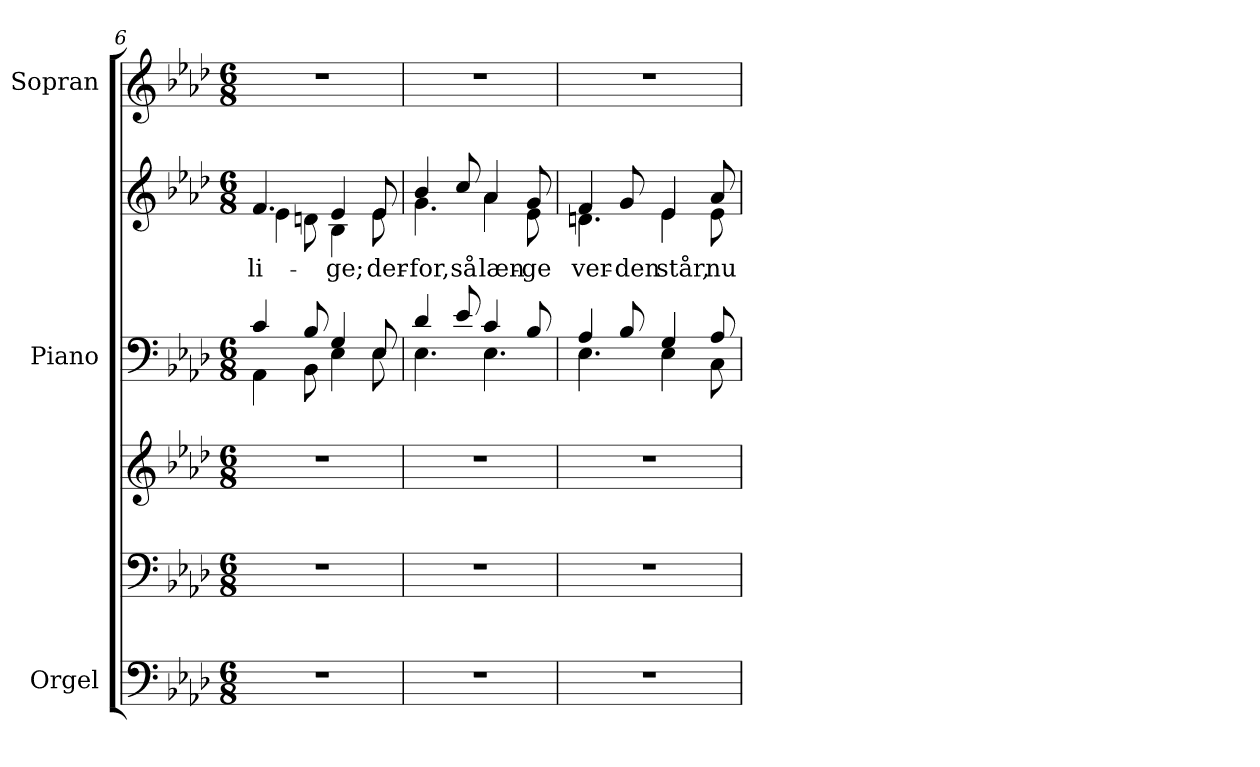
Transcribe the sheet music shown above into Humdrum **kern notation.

**kern	**kern	**kern	**kern	**kern	**text	**kern
*part3	*part3	*part3	*part2	*part2	*part2	*part1
*staff6	*staff5	*staff4	*staff3	*staff2	*staff2	*staff1
*I"Orgel	*	*	*I"Piano	*	*	*I"Sopran
*	*	*	*I'Pno	*	*	*I'S.
*clefF4	*clefF4	*clefG2	*clefF4	*clefG2	*	*clefG2
*k[b-e-a-d-]	*k[b-e-a-d-]	*k[b-e-a-d-]	*k[b-e-a-d-]	*k[b-e-a-d-]	*	*k[b-e-a-d-]
*M6/8	*M6/8	*M6/8	*M6/8	*M6/8	*	*M6/8
=6	=6	=6	=6	=6	=6	=6
*	*	*	*^	*	*	*
!	!	!	!	!	!	!LO:LY:b	!
*	*	*	*	*	*^	*	*
2.r	2.r	2.r	4c/	4AA-\	4.f/	4e-\	-li-	2.r
.	.	.	8B-/	8BB-\	.	8dn\	.	.
!	!	!	!	!	!	!	!LO:LY:b	!
.	.	.	4G/	4E-\	4e-/	4B-\	-ge;	.
!	!	!	!	!	!	!	!LO:LY:b	!
.	.	.	8E-/	8E-\	8e-/	8e-\	der-	.
=7	=7	=7	=7	=7	=7	=7	=7	=7
!	!	!	!	!	!	!	!LO:LY:b	!
2.r	2.r	2.r	4d-/	4.E-\	4b-/	4.g\	-for,	2.r
!	!	!	!	!	!	!	!LO:LY:b	!
.	.	.	8e-/	.	8cc/	.	så	.
!	!	!	!	!	!	!	!LO:LY:b	!
.	.	.	4c/	4.E-\	4a-/	4a-\	læn-	.
!	!	!	!	!	!	!	!LO:LY:b	!
.	.	.	8B-/	.	8g/	8e-\	-ge	.
=8	=8	=8	=8	=8	=8	=8	=8	=8
!	!	!	!	!	!	!	!LO:LY:b	!
2.r	2.r	2.r	4A-/	4.E-\	4f/	4.dn\	ver-	2.r
!	!	!	!	!	!	!	!LO:LY:b	!
.	.	.	8B-/	.	8g/	.	-den	.
!	!	!	!	!	!	!	!LO:LY:b	!
.	.	.	4G/	4E-\	4e-/	4e-\	står,	.
!	!	!	!	!	!	!	!LO:LY:b	!
.	.	.	8A-/	8C\	8a-/	8e-\	nu	.
*	*	*	*v	*v	*	*	*	*
*	*	*	*	*v	*v	*	*
=	=	=	=	=	=	=
*-	*-	*-	*-	*-	*-	*-
